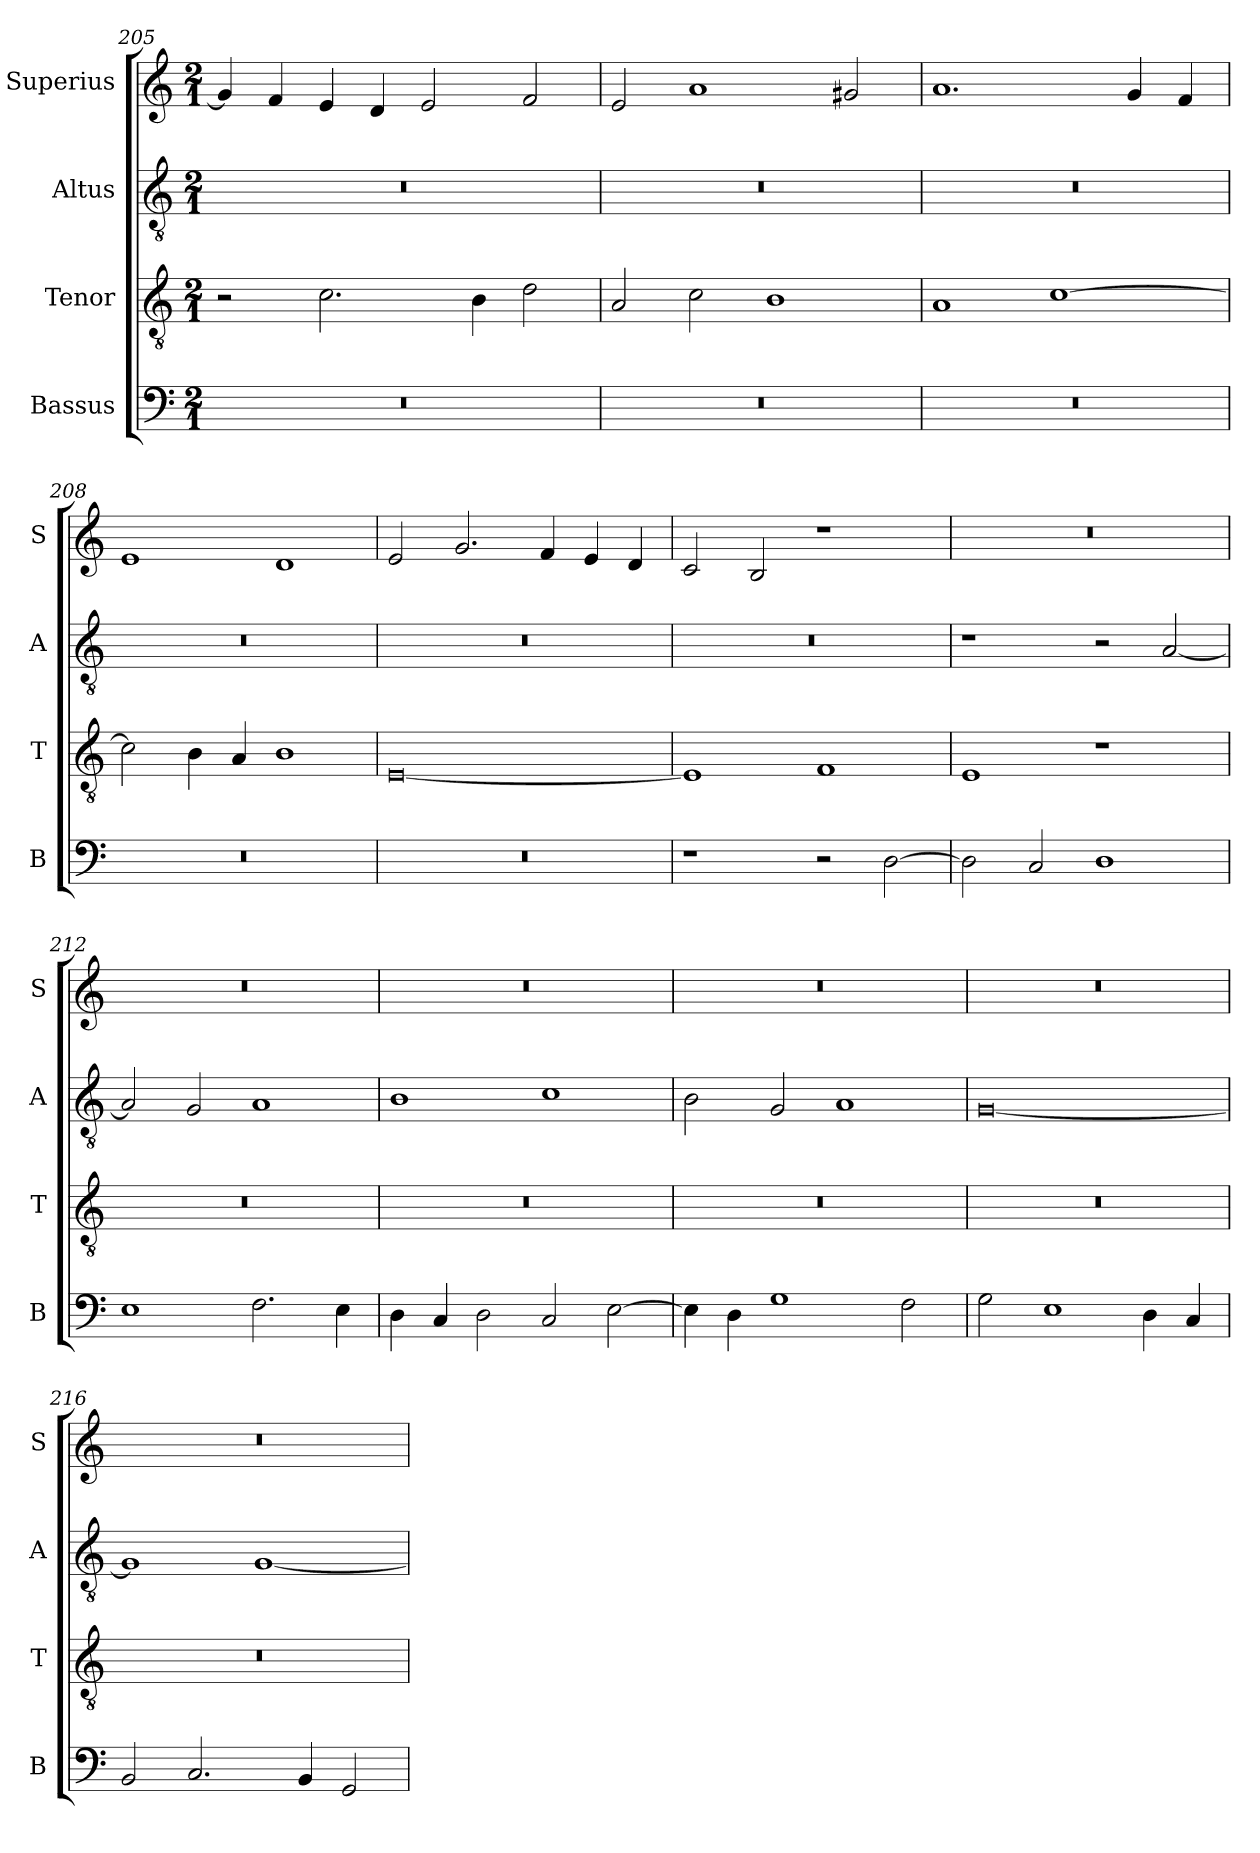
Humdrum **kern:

**kern	**kern	**kern	**kern
*part4	*part3	*part2	*part1
*staff4	*staff3	*staff2	*staff1
*I"Bassus	*I"Tenor	*I"Altus	*I"Superius
*I'B	*I'T	*I'A	*I'S
*clefF4	*clefGv2	*clefGv2	*clefG2
*k[]	*k[]	*k[]	*k[]
*M2/1	*M2/1	*M2/1	*M2/1
=205	=205	=205	=205
0r	2r	0r	4g/]
.	.	.	4f/
.	2.c\	.	4e/
.	.	.	4d/
.	.	.	2e/
.	4B\	.	.
.	2d\	.	2f/
=206	=206	=206	=206
0r	2A/	0r	2e/
.	2c\	.	1a
.	1B	.	.
.	.	.	2g#X/
=207	=207	=207	=207
0r	1A	0r	1.a
.	[1c	.	.
.	.	.	4g/
.	.	.	4f/
=208	=208	=208	=208
0r	2c\]	0r	1e
.	4B\	.	.
.	4A/	.	.
.	1B	.	1d
=209	=209	=209	=209
0r	[0E	0r	2e/
.	.	.	2.g/
.	.	.	4f/
.	.	.	4e/
.	.	.	4d/
=210	=210	=210	=210
1r	1E]	0r	2c/
.	.	.	2B/
2r	1F	.	1r
[2D\	.	.	.
=211	=211	=211	=211
2D\]	1E	1r	0r
2C/	.	.	.
1D	1r	2r	.
.	.	[2A/	.
=212	=212	=212	=212
1E	0r	2A/]	0r
.	.	2G/	.
2.F\	.	1A	.
4E\	.	.	.
=213	=213	=213	=213
4D\	0r	1B	0r
4C/	.	.	.
2D\	.	.	.
2C/	.	1c	.
[2E\	.	.	.
=214	=214	=214	=214
4E\]	0r	2B\	0r
4D\	.	.	.
1G	.	2G/	.
.	.	1A	.
2F\	.	.	.
=215	=215	=215	=215
2G\	0r	[0G	0r
1E	.	.	.
4D\	.	.	.
4C/	.	.	.
=216	=216	=216	=216
2BB/	0r	1G]	0r
2.C/	.	.	.
.	.	[1G	.
4BB/	.	.	.
2GG/	.	.	.
=	=	=	=
*-	*-	*-	*-
